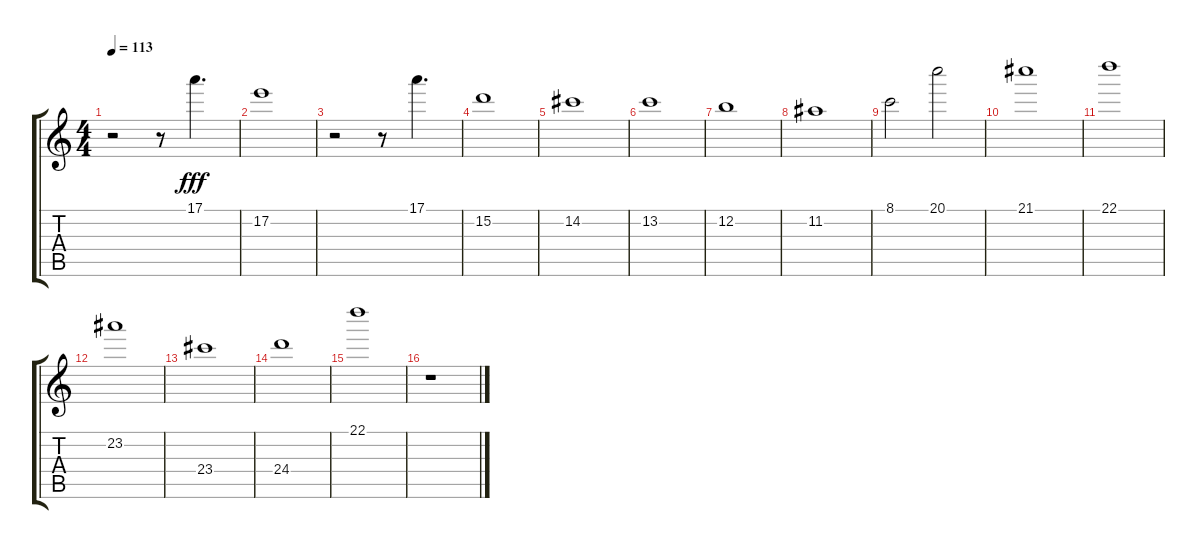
\track "" {instrument electricbassfinger}
\staff {score tabs}
\tuning (E4 B3 G3 D3 A2 E2) {hide}
\ts (4 4)
\tempo 113
\clef g2
\ks c
r.2{dy fff} r.8 17.1.4{d} |
17.2.1 |
r.2 r.8 17.1.4{d} |
15.2.1 |
14.2.1 |
13.2.1 |
12.2.1 |
11.2.1 |
8.1.2 20.1.2 |
21.1.1 |
22.1.1 |
23.2.1 |
23.4.1 |
24.4.1 |
22.1.1 |
r.1
